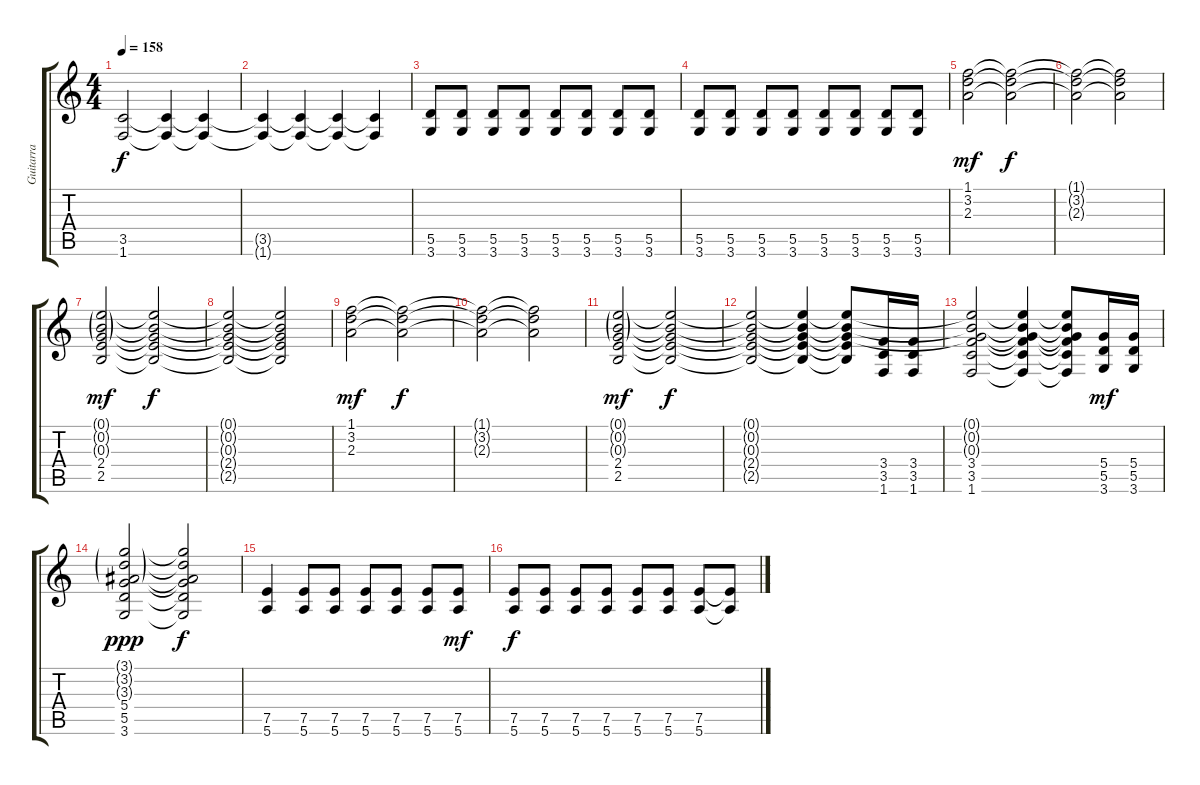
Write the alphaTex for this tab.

\track ("Guitarra" "Guitarra") {solo instrument distortionguitar}
\staff {score tabs}
\tuning (E4 B3 G3 D3 A2 E2) {hide}
\ts (4 4)
\tempo 158
\clef g2
\ks c
(3.5{t} 1.6{t}).2{dy f} (3.5{t} 1.6{t}).4 (3.5{t} 1.6{t}).4 |
(3.5{t} 1.6{t}).4 (3.5{t} 1.6{t}).4 (3.5{t} 1.6{t}).4 (3.5{t} 1.6{t}).4 |
(5.5 3.6).8 (5.5 3.6).8 (5.5 3.6).8 (5.5 3.6).8 (5.5 3.6).8 (5.5 3.6).8 (5.5 3.6).8 (5.5 3.6).8 |
(5.5 3.6).8 (5.5 3.6).8 (5.5 3.6).8 (5.5 3.6).8 (5.5 3.6).8 (5.5 3.6).8 (5.5 3.6).8 (5.5 3.6).8 |
(1.1 3.2 2.3).2{dy mf} (1.1{t} 3.2{t} 2.3{t}).2{dy f} |
(1.1{t} 3.2{t} 2.3{t}).2 (1.1{t} 3.2{t} 2.3{t}).2 |
(0.1{g} 0.2{g} 0.3{g} 2.4 2.5).2{dy mf} (0.1{t} 0.2{t} 0.3{t} 2.4{t} 2.5{t}).2{dy f} |
(0.1{t} 0.2{t} 0.3{t} 2.4{t} 2.5{t}).2 (0.1{t} 0.2{t} 0.3{t} 2.4{t} 2.5{t}).2 |
(1.1 3.2 2.3).2{dy mf} (1.1{t} 3.2{t} 2.3{t}).2{dy f} |
(1.1{t} 3.2{t} 2.3{t}).2 (1.1{t} 3.2{t} 2.3{t}).2 |
(0.1{g} 0.2{g} 0.3{g} 2.4 2.5).2{dy mf} (0.1{t} 0.2{t} 0.3{t} 2.4{t} 2.5{t}).2{dy f} |
(0.1{t} 0.2{t} 0.3{t} 2.4{t} 2.5{t}).2 (0.1{t} 0.2{t} 0.3{t} 2.4{t} 2.5{t}).4 (0.1{t} 0.2{t} 0.3{t} 2.4{t} 2.5{t}).8 (3.4 3.5 1.6).16 (3.4 3.5 1.6).16 |
(0.1{t} 0.2{t} 0.3{t} 3.4 3.5 1.6).2 (0.1{t} 0.2{t} 0.3{t} 3.4{t} 3.5{t} 1.6{t}).4 (0.1{t} 0.2{t} 0.3{t} 3.4{t} 3.5{t} 1.6{t}).8 (5.4 5.5 3.6).16{dy mf} (5.4 5.5 3.6).16 |
(3.1{g} 3.2{g} 3.3{g} 5.4 5.5 3.6).2{dy ppp} (3.1{t} 3.2{t} 3.3{t} 5.4{t} 5.5{t} 3.6{t}).2{dy f} |
(7.5 5.6).4 (7.5 5.6).8 (7.5 5.6).8 (7.5 5.6).8 (7.5 5.6).8 (7.5 5.6).8 (7.5 5.6).8{dy mf} |
(7.5 5.6).8{dy f} (7.5 5.6).8 (7.5 5.6).8 (7.5 5.6).8 (7.5 5.6).8 (7.5 5.6).8 (7.5 5.6).8 (7.5{t} 5.6{t}).8
